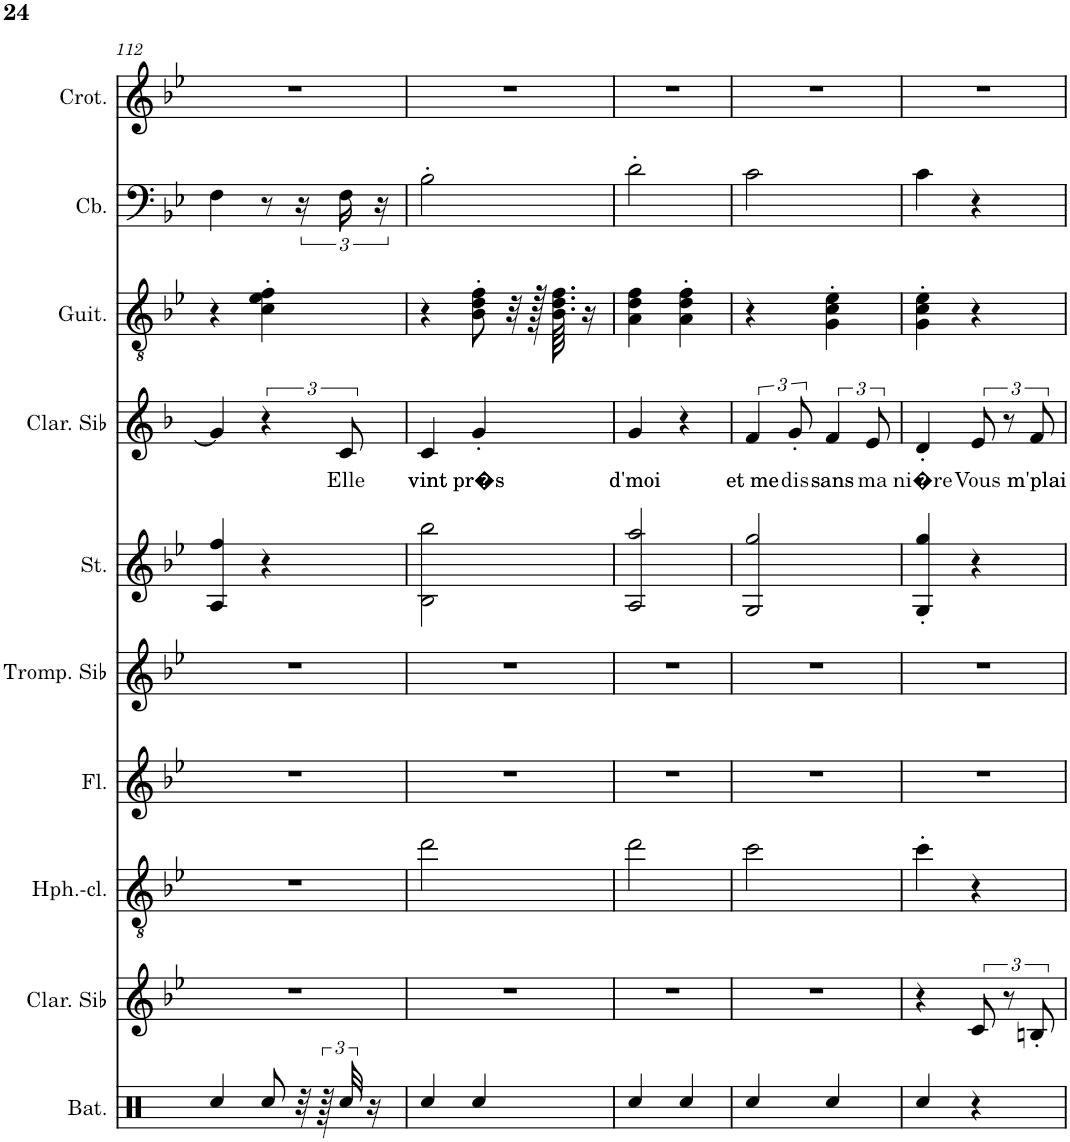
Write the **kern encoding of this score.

**kern	**kern	**kern	**kern	**kern	**kern	**kern	**text	**kern	**kern	**kern
*part10	*part9	*part8	*part7	*part6	*part5	*part4	*part4	*part3	*part2	*part1
*staff10	*staff9	*staff8	*staff7	*staff6	*staff5	*staff4	*staff4	*staff3	*staff2	*staff1
*I"Batterie	*I"Clarinette en Sib	*I"Clarinette-Heckelphone	*I"Flûte	*I"Trompette en Sib	*I"Cordes	*I"Clarinette en Sib	*	*I"Guitare classique	*I"Contrebasse	*I"Crotales
*I'Bat.	*I'Clar. Sib	*	*I'Fl.	*I'Tromp. Sib	*	*I'Clar. Sib	*	*I'Guit.	*I'Cb.	*I'Crot.
!!LO:PB:g=z
*clefX	*clefG2	*clefGv2	*clefG2	*clefG2	*clefF4	*clefG2	*	*clefGv2	*clefF4	*clefG2
*	*Trd1c2	*	*	*Trd1c2	*	*Trd1c2	*	*	*Trd7c12	*Trd-14c-24
*k[]	*k[b-e-]	*k[b-e-]	*k[b-e-]	*k[b-e-]	*k[b-e-]	*k[b-]	*	*k[b-e-]	*k[b-e-]	*k[b-e-]
*M2/4	*M2/4	*M2/4	*M2/4	*M2/4	*M2/4	*M2/4	*	*M2/4	*M2/4	*M2/4
=112	=112	=112	=112	=112	=112	=112	=112	=112	=112	=112
4Rcc/	2r	2r	2r	2r	4A/ 4ff/	4g/]	.	4r	4F\	2r
8Rcc/	.	.	.	.	4r	6r	.	4c\' 4e-\' 4f\'	8r	.
32r	.	.	.	.	.	.	.	.	24r	.
96r	.	.	.	.	.	.	.	.	.	.
!	!	!	!	!	!	!	!LO:LY:b	!	!	!
48Rcc/	.	.	.	.	.	12c/	Elle	.	24F\	.
16r	.	.	.	.	.	.	.	.	.	.
.	.	.	.	.	.	.	.	.	24r	.
=113	=113	=113	=113	=113	=113	=113	=113	=113	=113	=113
!	!	!	!	!	!	!	!LO:LY:b	!	!	!
4Rcc/	2r	2dd\	2r	2r	2B-\ 2bb-\	4c/	vint	4r	2B-'\	2r
!	!	!	!	!	!	!	!LO:LY:b	!	!	!
4Rcc/	.	.	.	.	.	4g'/	pr�s	8B-\' 8d\' 8f\'	.	.
.	.	.	.	.	.	.	.	32r	.	.
.	.	.	.	.	.	.	.	128r	.	.
.	.	.	.	.	.	.	.	64.B-\ 64.d\ 64.f\	.	.
.	.	.	.	.	.	.	.	16r	.	.
=114	=114	=114	=114	=114	=114	=114	=114	=114	=114	=114
!	!	!	!	!	!	!	!LO:LY:b	!	!	!
4Rcc/	2r	2dd\	2r	2r	2A/ 2aa/	4g/	d'moi	4A\ 4d\ 4f\	2d'\	2r
4Rcc/	.	.	.	.	.	4r	.	4A\' 4d\' 4f\'	.	.
=115	=115	=115	=115	=115	=115	=115	=115	=115	=115	=115
!	!	!	!	!	!	!	!LO:LY:b	!	!	!
4Rcc/	2r	2cc\	2r	2r	2G/ 2gg/	6f/	et me	4r	2c\	2r
!	!	!	!	!	!	!	!LO:LY:b	!	!	!
.	.	.	.	.	.	12g'/	dis	.	.	.
!	!	!	!	!	!	!	!LO:LY:b	!	!	!
4Rcc/	.	.	.	.	.	6f/	sans	4G\' 4c\' 4e-\'	.	.
!	!	!	!	!	!	!	!LO:LY:b	!	!	!
.	.	.	.	.	.	12e/	ma	.	.	.
=116	=116	=116	=116	=116	=116	=116	=116	=116	=116	=116
!	!	!	!	!	!	!	!LO:LY:b	!	!	!
4Rcc/	4r	4cc'\	2r	2r	4G/' 4gg/'	4d'/	ni�re	4G\' 4c\' 4e-\'	4c\	2r
!	!	!	!	!	!	!	!LO:LY:b	!	!	!
4r	12c/	4r	.	.	4r	12e/	Vous	4r	4r	.
.	12r	.	.	.	.	12r	.	.	.	.
!	!	!	!	!	!	!	!LO:LY:b	!	!	!
.	12Bn'/	.	.	.	.	12f/	m'plai	.	.	.
=	=	=	=	=	=	=	=	=	=	=
*-	*-	*-	*-	*-	*-	*-	*-	*-	*-	*-
